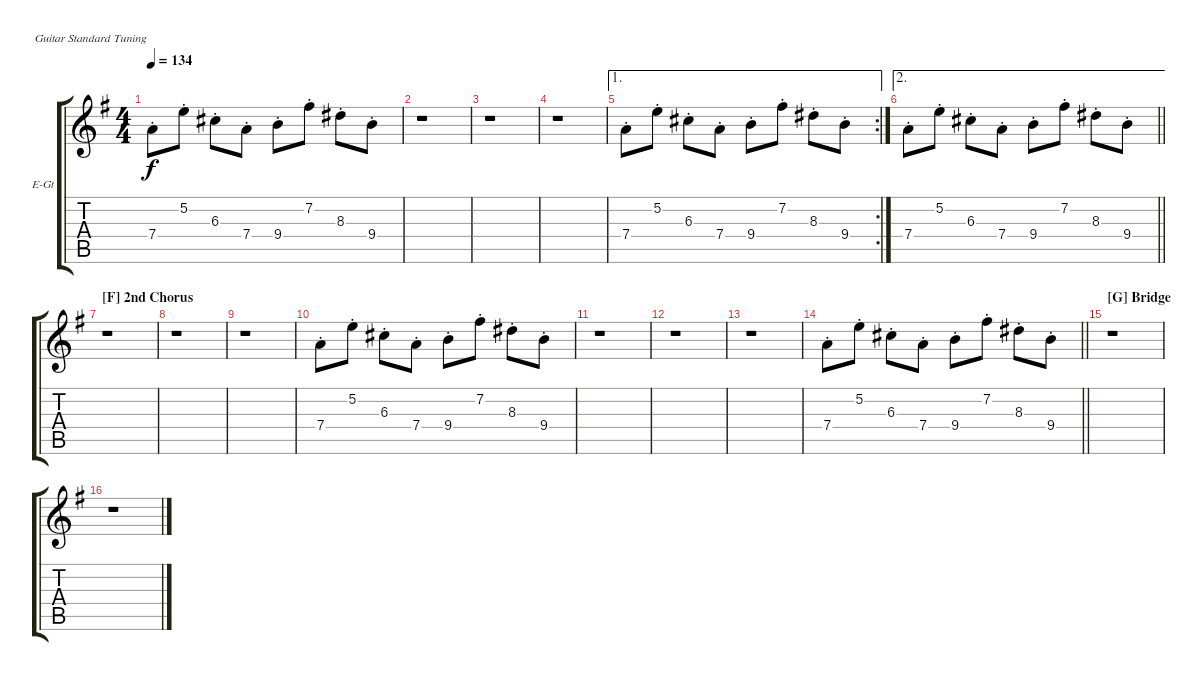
\defaultSystemsLayout 4
\bracketExtendMode groupsimilarinstruments
\firstSystemTrackNameOrientation horizontal
\otherSystemsTrackNameOrientation horizontal
\track ("Warren De Martini Overdub" "E-Gt") {instrument overdrivenguitar}
\staff {score tabs}
\tuning (E4 B3 G3 D3 A2 E2)
\ts (4 4)
\tempo 134
\clef g2
\ks g
7.4{st}.8{dy f} 5.2{st}.8 6.3{st}.8 7.4{st}.8 9.4{st}.8 7.2{st}.8 8.3{st}.8 9.4{st}.8 |
r.1 |
r.1 |
r.1 |
\ae 1
\rc 2
7.4{st}.8 5.2{st}.8 6.3{st}.8 7.4{st}.8 9.4{st}.8 7.2{st}.8 8.3{st}.8 9.4{st}.8 |
\ae 2
\barLineRight lightlight
7.4{st}.8 5.2{st}.8 6.3{st}.8 7.4{st}.8 9.4{st}.8 7.2{st}.8 8.3{st}.8 9.4{st}.8 |
\section ("F" "2nd Chorus")
r.1 |
r.1 |
r.1 |
7.4{st}.8 5.2{st}.8 6.3{st}.8 7.4{st}.8 9.4{st}.8 7.2{st}.8 8.3{st}.8 9.4{st}.8 |
r.1 |
r.1 |
r.1 |
\barLineRight lightlight
7.4{st}.8 5.2{st}.8 6.3{st}.8 7.4{st}.8 9.4{st}.8 7.2{st}.8 8.3{st}.8 9.4{st}.8 |
\section ("G" "Bridge")
r.1 |
r.1
